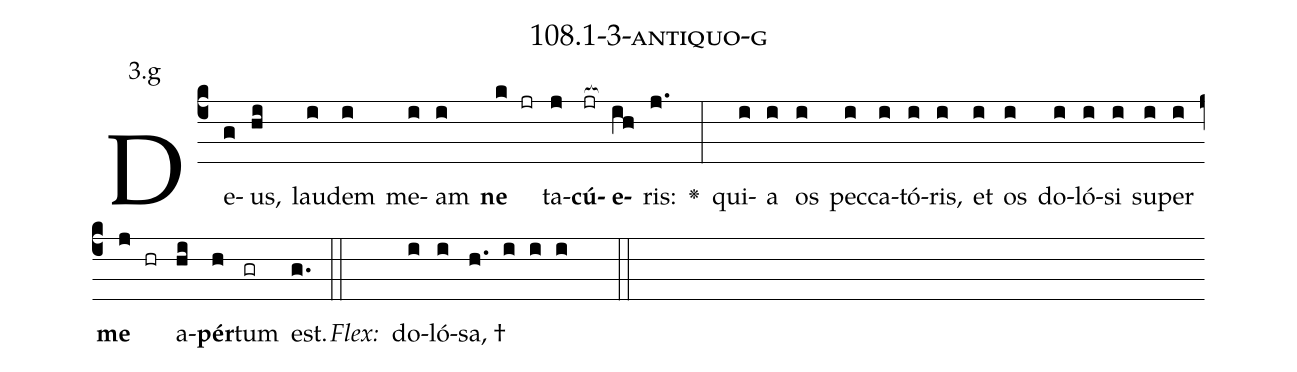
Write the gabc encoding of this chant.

name: 108.1-3-antiquo-g;
annotation: 3.g;
%%
(c4)De(g)us,(hi) lau(i)dem(i) me(i)am(i) <b>ne</b>(k jr) ta(j)<b>cú</b>(jr[ocb:1{])<b>e</b>(ih[ocb:0}])ris:(j.) <v>\greheightstar</v>(:) qui(i)a(i) os(i) pec(i)ca(i)tó(i)ris,(i) et(i) os(i) do(i)ló(i)si(i) su(i)per(i) <b>me</b>(j hr) a(hi)<b>pér</b>(h)tum(gr) est.(g.) (::)
<i>Flex:</i>()  do(i)ló(i)sa, †(h. i i i  ::)

%E(i) u(i) o(j) u(hi) a(h) e.(g.) (::)
